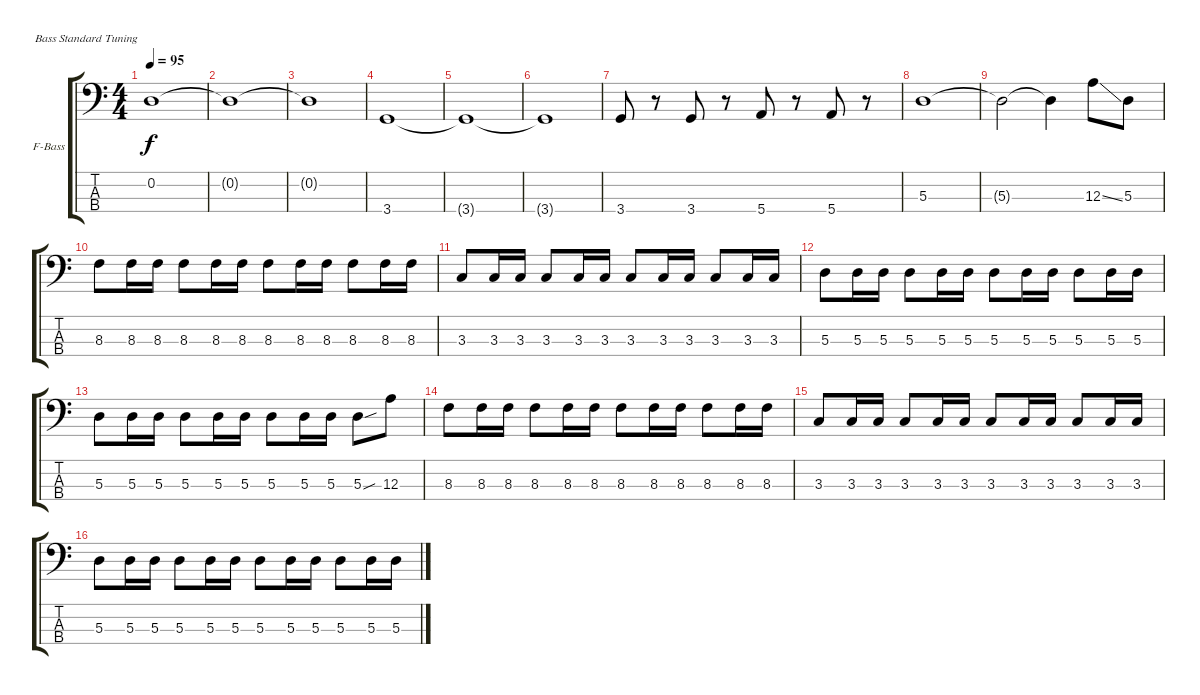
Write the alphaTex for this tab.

\bracketExtendMode groupsimilarinstruments
\firstSystemTrackNameOrientation horizontal
\otherSystemsTrackNameOrientation horizontal
\track ("Bass" "F-Bass") {instrument fretlessbass}
\staff {score tabs}
\tuning (G2 D2 A1 E1)
\ts (4 4)
\tempo 95
\clef f4
\ks c
0.2{t}.1{dy f} |
0.2{t}.1 |
0.2{t}.1 |
3.4.1 |
3.4{t}.1 |
3.4{t}.1 |
3.4.8 r.8 3.4.8 r.8 5.4.8 r.8 5.4.8 r.8 |
5.3.1 |
5.3{t}.2 5.3{t}.4 12.3{ss}.8 5.3.8 |
8.3.8 8.3.16 8.3.16 8.3.8 8.3.16 8.3.16 8.3.8 8.3.16 8.3.16 8.3.8 8.3.16 8.3.16 |
3.3.8 3.3.16 3.3.16 3.3.8 3.3.16 3.3.16 3.3.8 3.3.16 3.3.16 3.3.8 3.3.16 3.3.16 |
5.3.8 5.3.16 5.3.16 5.3.8 5.3.16 5.3.16 5.3.8 5.3.16 5.3.16 5.3.8 5.3.16 5.3.16 |
5.3.8 5.3.16 5.3.16 5.3.8 5.3.16 5.3.16 5.3.8 5.3.16 5.3.16 5.3{sou}.8 12.3.8 |
8.3.8 8.3.16 8.3.16 8.3.8 8.3.16 8.3.16 8.3.8 8.3.16 8.3.16 8.3.8 8.3.16 8.3.16 |
3.3.8 3.3.16 3.3.16 3.3.8 3.3.16 3.3.16 3.3.8 3.3.16 3.3.16 3.3.8 3.3.16 3.3.16 |
5.3.8 5.3.16 5.3.16 5.3.8 5.3.16 5.3.16 5.3.8 5.3.16 5.3.16 5.3.8 5.3.16 5.3.16
